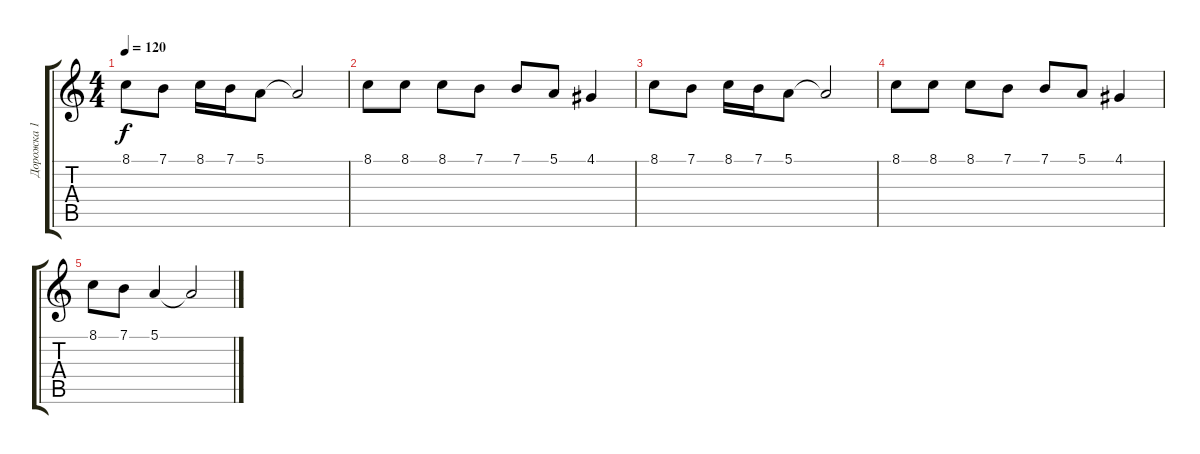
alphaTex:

\track ("Дорожка 1" "Дорожка 1") {instrument accordion}
\staff {score tabs}
\tuning (E4 B3 G3 D3 A2 E2) {hide}
\ts (4 4)
\tempo 120
\clef g2
\ks c
8.1.8{dy f} 7.1.8 8.1.16 7.1.16 5.1.8 5.1{t}.2 |
8.1.8 8.1.8 8.1.8 7.1.8 7.1.8 5.1.8 4.1.4 |
8.1.8 7.1.8 8.1.16 7.1.16 5.1.8 5.1{t}.2 |
8.1.8 8.1.8 8.1.8 7.1.8 7.1.8 5.1.8 4.1.4 |
8.1.8 7.1.8 5.1.4 5.1{t}.2
